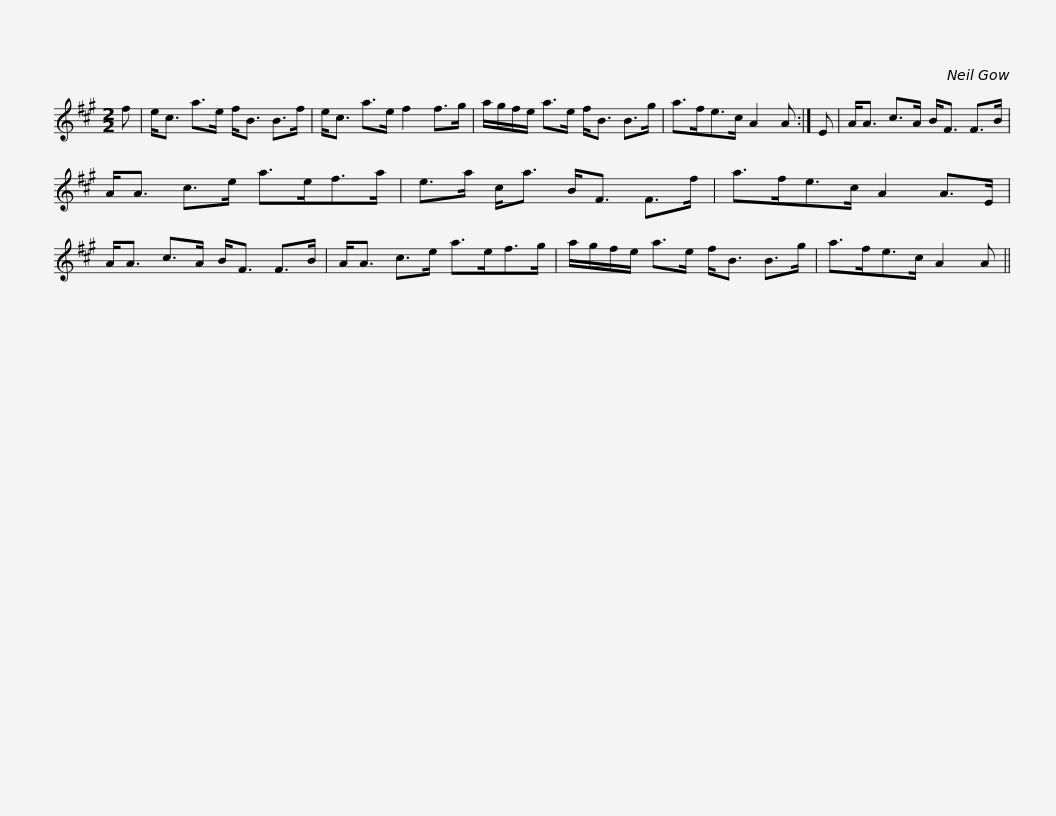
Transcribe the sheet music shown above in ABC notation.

X:1
L:1/8
M:2/2
I:linebreak $
K:A
V:1 treble
V:1
 f | e<c a>e f<B B>f | e<c a>e f2 f>g | a/g/f/e/ a>e f<B B>g | a>fe>c A2 A :| %5
 E |$ A<A c>A B<F F>B | A<A c>e a>ef>a | e>a c<a B<F F>f | a>fe>c A2 A>E |$ %10
 A<A c>A B<F F>B | A<A c>e a>ef>g | a/g/f/e/ a>e f<B B>g | a>fe>c A2 A || %14
